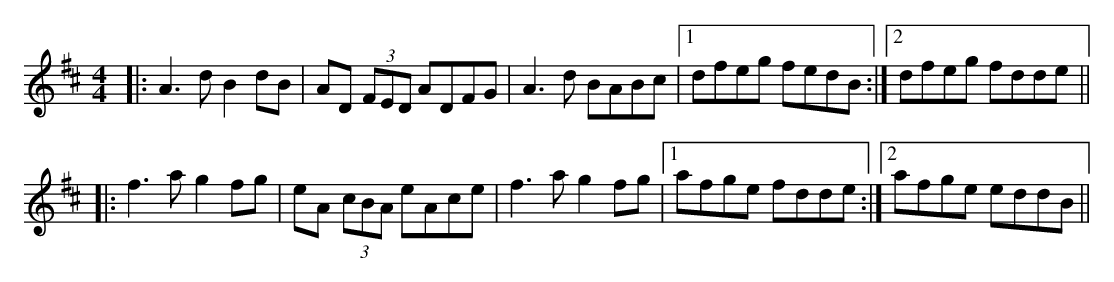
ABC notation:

X:1
M:4/4
K:D
|: A3 d B2 dB|AD (3FED ADFG|A3d BABc|1 dfeg fedB:|2 2dfeg fdde||
|: f3a g2 fg|eA (3cBA eAce| f3ag2fg|1 afge fdde:|2 afge eddB||
